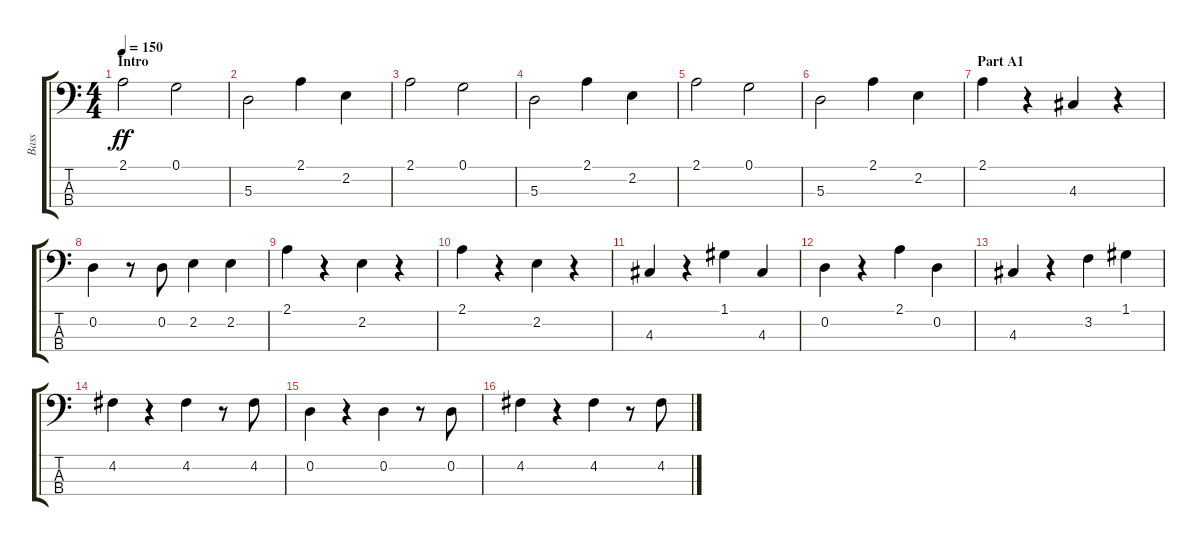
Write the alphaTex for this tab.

\track ("Bass" "Bass") {instrument electricguitarmuted}
\staff {score tabs}
\tuning (G2 D2 A1 E1) {hide}
\ts (4 4)
\section ("" "Intro")
\tempo 150
\clef f4
\ks c
2.1.2{dy ff instrument electricguitarmuted} 0.1.2 |
5.3.2 2.1.4 2.2.4 |
2.1.2 0.1.2 |
5.3.2 2.1.4 2.2.4 |
2.1.2 0.1.2 |
5.3.2 2.1.4 2.2.4 |
\section ("" "Part A1")
2.1.4 r.4 4.3.4 r.4 |
0.2.4 r.8 0.2.8 2.2.4 2.2.4 |
2.1.4 r.4 2.2.4 r.4 |
2.1.4 r.4 2.2.4 r.4 |
4.3.4 r.4 1.1.4 4.3.4 |
0.2.4 r.4 2.1.4 0.2.4 |
4.3.4 r.4 3.2.4 1.1.4 |
4.2.4 r.4 4.2.4 r.8 4.2.8 |
0.2.4 r.4 0.2.4 r.8 0.2.8 |
4.2.4 r.4 4.2.4 r.8 4.2.8
